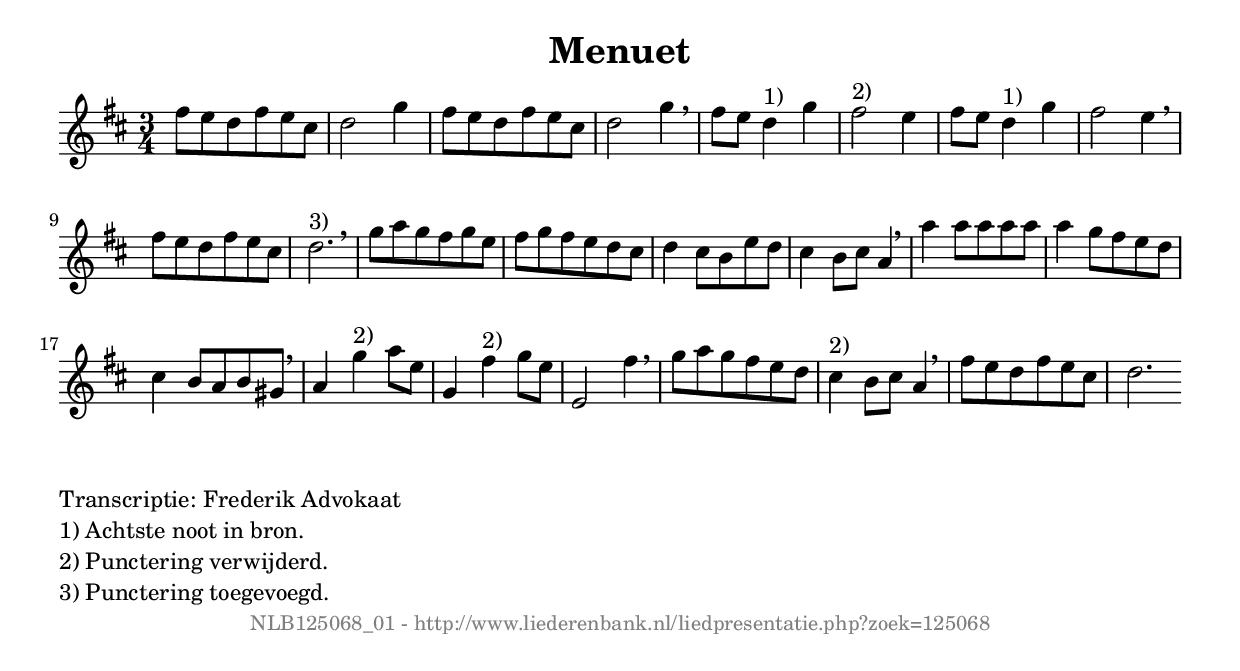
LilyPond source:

%
% produced by wce2krn 1.64 (7 June 2014)
%
\version"2.16"
#(append! paper-alist '(("long" . (cons (* 210 mm) (* 2000 mm)))))
#(set-default-paper-size "long")
sb = {\breathe}
mBreak = {\breathe }
bBreak = {\breathe }
x = {\once\override NoteHead #'style = #'cross }
gl=\glissando
itime={\override Staff.TimeSignature #'stencil = ##f }
ficta = {\once\set suggestAccidentals = ##t}
fine = {\once\override Score.RehearsalMark #'self-alignment-X = #1 \mark \markup {\italic{Fine}}}
dc = {\once\override Score.RehearsalMark #'self-alignment-X = #1 \mark \markup {\italic{D.C.}}}
dcf = {\once\override Score.RehearsalMark #'self-alignment-X = #1 \mark \markup {\italic{D.C. al Fine}}}
dcc = {\once\override Score.RehearsalMark #'self-alignment-X = #1 \mark \markup {\italic{D.C. al Coda}}}
ds = {\once\override Score.RehearsalMark #'self-alignment-X = #1 \mark \markup {\italic{D.S.}}}
dsf = {\once\override Score.RehearsalMark #'self-alignment-X = #1 \mark \markup {\italic{D.S. al Fine}}}
dsc = {\once\override Score.RehearsalMark #'self-alignment-X = #1 \mark \markup {\italic{D.S. al Coda}}}
pv = {\set Score.repeatCommands = #'((volta "1"))}
sv = {\set Score.repeatCommands = #'((volta "2"))}
tv = {\set Score.repeatCommands = #'((volta "3"))}
qv = {\set Score.repeatCommands = #'((volta "4"))}
xv = {\set Score.repeatCommands = #'((volta #f))}
\header{ tagline = ""
title = "Menuet"
}
\score {{
\key d \major
\relative g'
{
\set melismaBusyProperties = #'()
\time 3/4
\tempo 4=120
\override Score.MetronomeMark #'transparent = ##t
\override Score.RehearsalMark #'break-visibility = #(vector #t #t #f)
fis'8 e d fis e cis d2 g4 fis8 e d fis e cis d2 g4 \sb fis8 e d4^"1)" g fis2^"2)" e4 fis8 e d4^"1)" g fis2 e4 \sb fis8 e d fis e cis d2.^"3)" \mBreak \bar "|"
g8 a g fis g e fis g fis e d cis d4 cis8 b e d cis4 b8 cis a4 \sb a'4 a8 a a a a4 g8 fis e d cis4 b8 a b gis \mBreak \bar "|"
a4 g'4^"2)" a8 e g,4 fis'4^"2)" g8 e e,2 fis'4 \sb g8 a g fis e d cis4^"2)" b8 cis a4 \sb fis'8 e d fis e cis d2. \bar ":|"
 }}
 \midi { }
 \layout {
            indent = 0.0\cm
}
}
\markup { \wordwrap-string #" 
Transcriptie: Frederik Advokaat

1) Achtste noot in bron.

2) Punctering verwijderd.

3) Punctering toegevoegd.
"}
\markup { \vspace #0 } \markup { \with-color #grey \fill-line { \center-column { \smaller "NLB125068_01 - http://www.liederenbank.nl/liedpresentatie.php?zoek=125068" } } }
